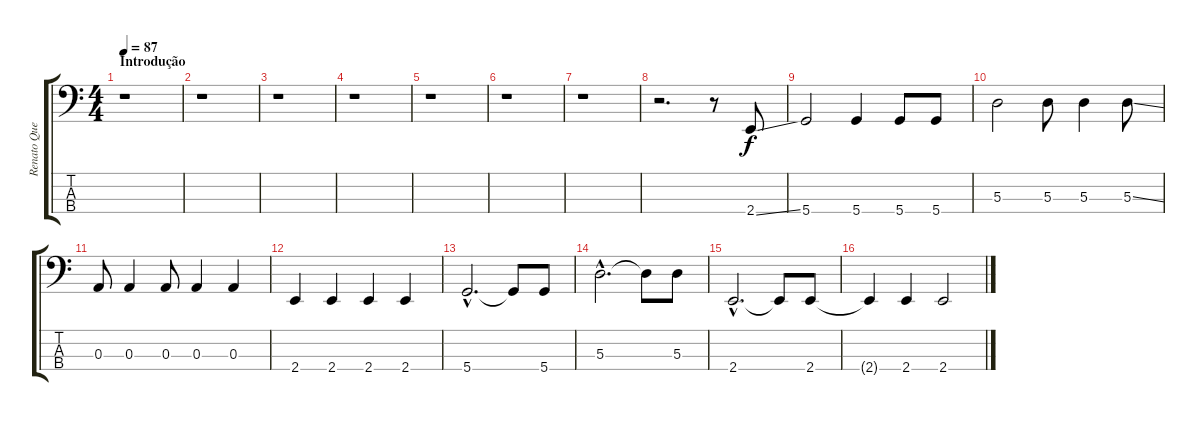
\track ("Renato Queiroz [Baixo]" "Renato Que") {instrument electricbasspick}
\staff {score tabs}
\tuning (G2 D2 A1 D1) {hide}
\ts (4 4)
\section ("" "Introdução")
\tempo 87
\clef f4
\ks c
r.1{dy f instrument electricbasspick} |
r.1 |
r.1 |
r.1 |
r.1 |
r.1 |
r.1 |
r.2{d} r.8 2.4{ss}.8 |
5.4.2 5.4.4 5.4.8 5.4.8 |
5.3.2 5.3.8 5.3.4 5.3{ss}.8 |
0.3.8 0.3.4 0.3.8 0.3.4 0.3.4 |
2.4.4 2.4.4 2.4.4 2.4.4 |
5.4{hac}.2{d} 5.4{t}.8 5.4.8 |
5.3{hac}.2{d} 5.3{t}.8 5.3.8 |
2.4{hac}.2{d} 2.4{t}.8 2.4.8 |
2.4{t}.4 2.4.4 2.4.2
